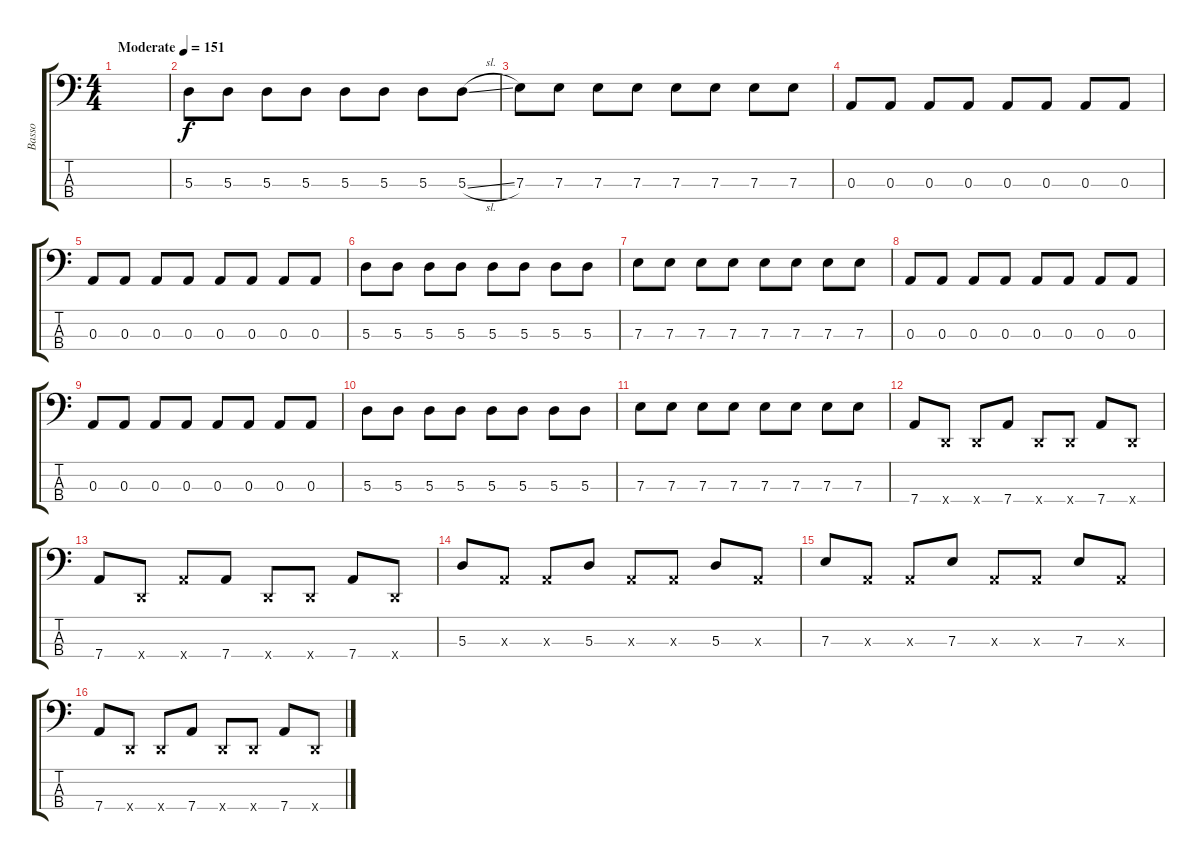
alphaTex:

\track ("Basso" "Basso") {instrument electricbassfinger}
\staff {score tabs}
\tuning (G2 D2 A1 D1) {hide}
\ts (4 4)
\tempo (151 "Moderate")
\clef f4
\ks c
|
5.3.8 5.3.8 5.3.8 5.3.8 5.3.8 5.3.8 5.3.8 5.3{sl}.8 |
7.3.8 7.3.8 7.3.8 7.3.8 7.3.8 7.3.8 7.3.8 7.3.8 |
0.3.8 0.3.8 0.3.8 0.3.8 0.3.8 0.3.8 0.3.8 0.3.8 |
0.3.8 0.3.8 0.3.8 0.3.8 0.3.8 0.3.8 0.3.8 0.3.8 |
5.3.8 5.3.8 5.3.8 5.3.8 5.3.8 5.3.8 5.3.8 5.3.8 |
7.3.8 7.3.8 7.3.8 7.3.8 7.3.8 7.3.8 7.3.8 7.3.8 |
0.3.8 0.3.8 0.3.8 0.3.8 0.3.8 0.3.8 0.3.8 0.3.8 |
0.3.8 0.3.8 0.3.8 0.3.8 0.3.8 0.3.8 0.3.8 0.3.8 |
5.3.8 5.3.8 5.3.8 5.3.8 5.3.8 5.3.8 5.3.8 5.3.8 |
7.3.8 7.3.8 7.3.8 7.3.8 7.3.8 7.3.8 7.3.8 7.3.8 |
7.4.8 0.4{x}.8 0.4{x}.8 7.4.8 0.4{x}.8 0.4{x}.8 7.4.8 0.4{x}.8 |
7.4.8 0.4{x}.8 7.4{x}.8 7.4.8 0.4{x}.8 0.4{x}.8 7.4.8 0.4{x}.8 |
5.3.8 0.3{x}.8 0.3{x}.8 5.3.8 0.3{x}.8 0.3{x}.8 5.3.8 0.3{x}.8 |
7.3.8 0.3{x}.8 0.3{x}.8 7.3.8 0.3{x}.8 0.3{x}.8 7.3.8 0.3{x}.8 |
7.4.8 0.4{x}.8 0.4{x}.8 7.4.8 0.4{x}.8 0.4{x}.8 7.4.8 0.4{x}.8
